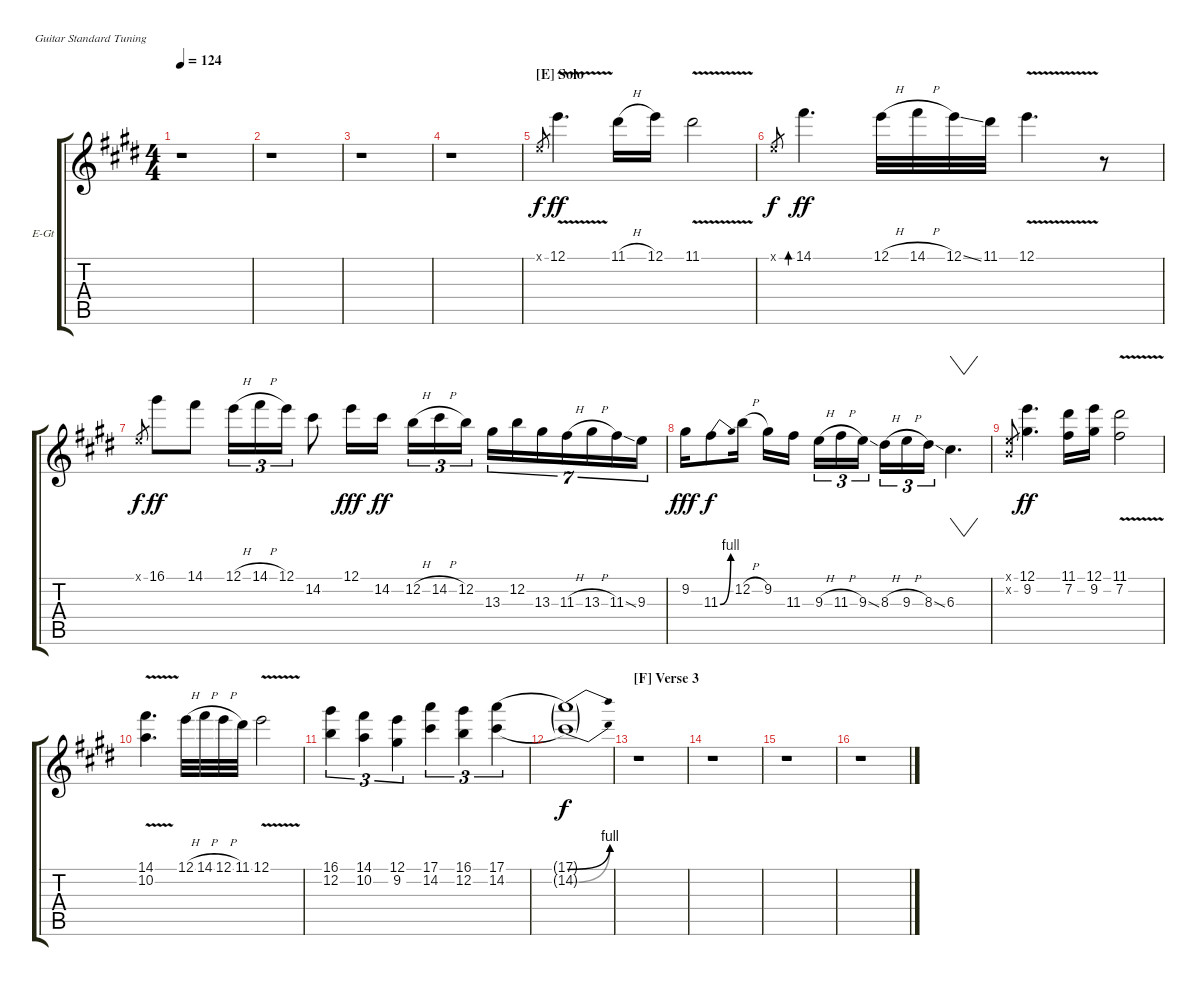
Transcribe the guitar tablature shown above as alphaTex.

\defaultSystemsLayout 4
\bracketExtendMode groupsimilarinstruments
\firstSystemTrackNameOrientation horizontal
\otherSystemsTrackNameOrientation horizontal
\track ("Electric Guitar" "E-Gt") {instrument overdrivenguitar}
\staff {score tabs}
\tuning (E4 B3 G3 D3 A2 E2)
\ts (4 4)
\tempo 124
\clef g2
\scale
0.333333
\ks e
r.1{dy f} |
\scale
0.333333 r.1 |
\scale
0.333333 r.1 |
\scale
0.333333 r.1 |
\section ("E" "Solo")
\scale
0.333333 0.1{x}.8{gr} 12.1{v}.4{d dy ff} 11.1{h}.16 12.1.16 11.1{v}.2 |
\scale
0.333333 0.1{x}.8{gr dy f} 14.1.4{d bd 240 dy ff} 12.1{h}.32 14.1{h}.32 12.1{ss}.32 11.1.32 12.1{v}.4{d} r.8 |
\scale
0.333333 0.1{x}.8{gr dy f} 16.1.8{dy ff} 14.1.8 12.1{h}.16{tu (3 2)} 14.1{h}.16{tu (3 2)} 12.1.16{tu (3 2)} 14.2.8 12.1.16{dy fff} 14.2.16{dy ff} 12.2{h}.16{tu (3 2)} 14.2{h}.16{tu (3 2)} 12.2.16{tu (3 2)} 13.3.16{tu (7 4)} 12.2.16{tu (7 4)} 13.3.16{tu (7 4)} 11.3{h}.16{tu (7 4)} 13.3{h}.16{tu (7 4)} 11.3{ss}.16{tu (7 4)} 9.3.16{tu (7 4)} |
\scale
0.333333 9.2.16{dy fff} 11.3{be (bend 0 0 60 4)}.8{dy f} 12.2{h}.16 9.2.16 11.3.16 9.3{h}.16{tu (3 2)} 11.3{h}.16{tu (3 2)} 9.3{ss}.16{tu (3 2)} 8.3{h}.16{tu (3 2)} 9.3{h}.16{tu (3 2)} 8.3{ss}.16{tu (3 2)} 6.3.4{vw d} |
\scale
0.333333 (0.1{x} 0.2{x}).8{gr} (12.1 9.2).4{d dy ff} (11.1 7.2).16 (12.1 9.2).16 (11.1{v} 7.2{v}).2 |
\scale
0.333333 (14.1{v} 10.2{v}).4{d} 12.1{h}.32 14.1{h}.32 12.1{h}.32 11.1.32 12.1{v}.2 |
\scale
0.333333 (16.1 12.2).4{tu (3 2)} (14.1 10.2).4{tu (3 2)} (12.1 9.2).4{tu (3 2)} (17.1 14.2).4{tu (3 2)} (16.1 12.2).4{tu (3 2)} (17.1{be (hold 0 0 60 0)} 14.2{be (hold 0 0 60 0)}).4{tu (3 2)} |
\scale
0.333333 (17.1{be (bend 0 0 60 4) t} 14.2{be (bend 0 0 60 4) t}).1{dy f} |
\section ("F" "Verse 3")
\scale
0.333333 r.1 |
\scale
0.333333 r.1 |
\scale
0.333333 r.1 |
\scale
0.333333 r.1
